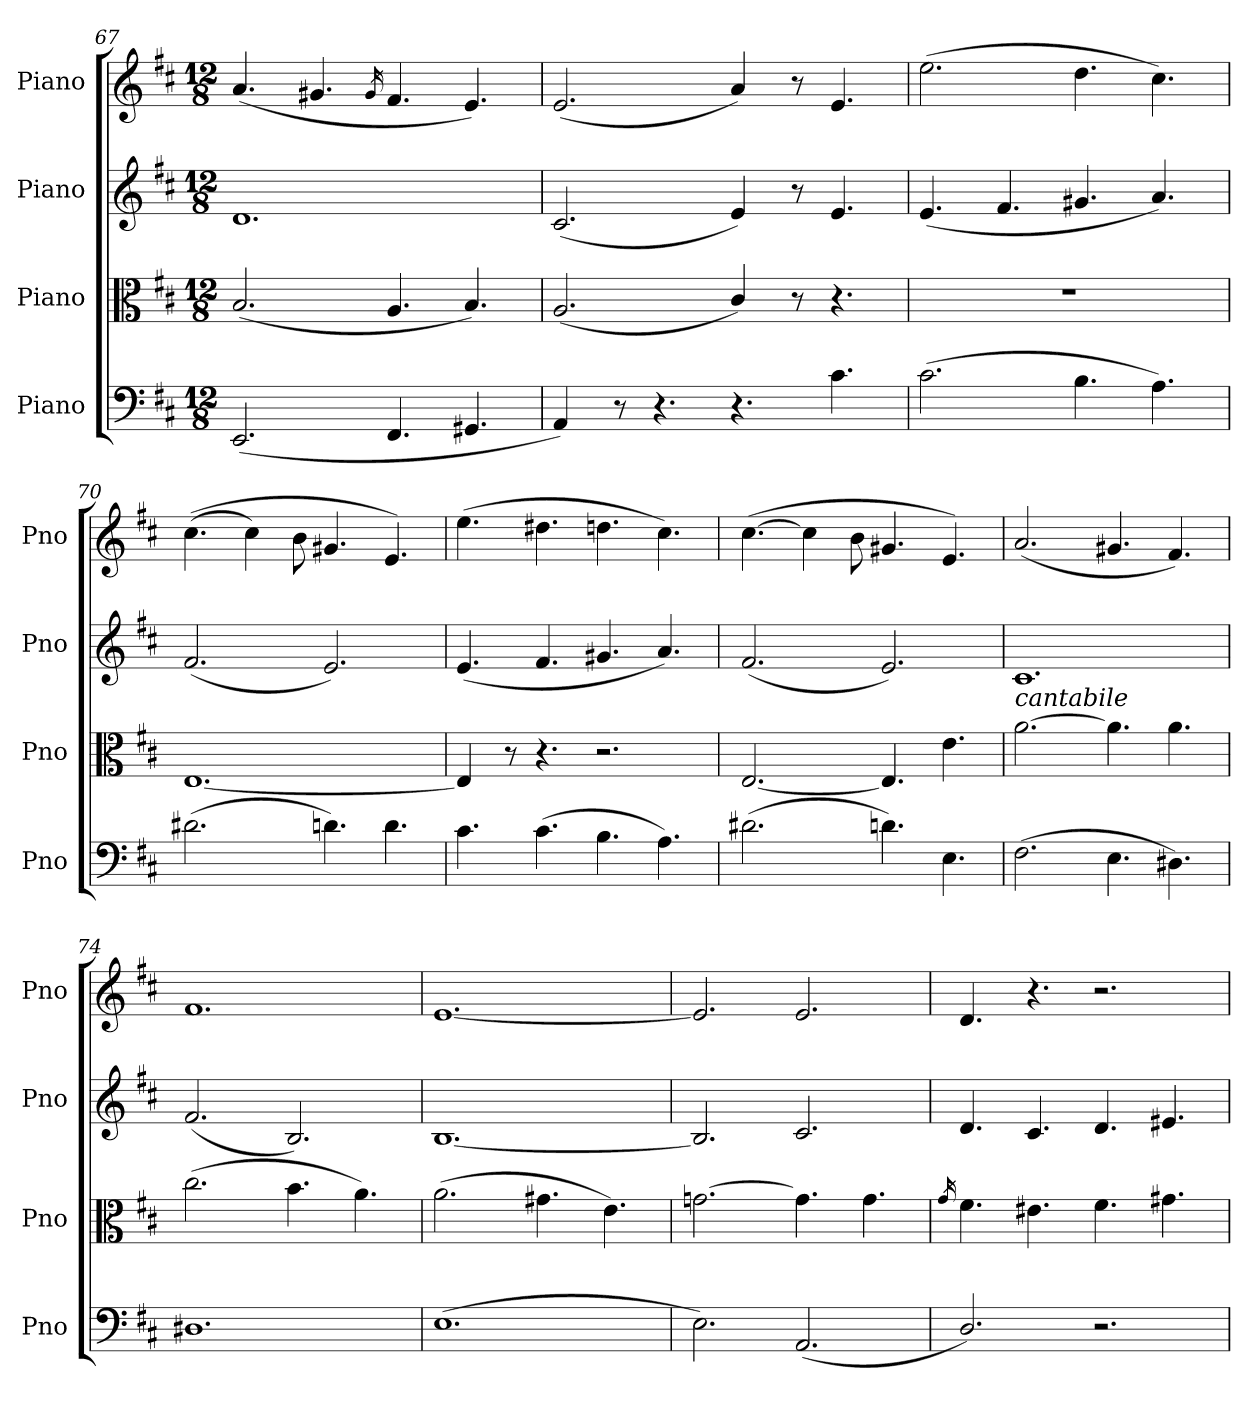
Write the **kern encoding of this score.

**kern	**kern	**kern	**kern
*part4	*part3	*part2	*part1
*staff4	*staff3	*staff2	*staff1
*I"Piano	*I"Piano	*I"Piano	*I"Piano
*I'Pno	*I'Pno	*I'Pno	*I'Pno
*clefF4	*clefC3	*clefG2	*clefG2
*k[f#c#]	*k[f#c#]	*k[f#c#]	*k[f#c#]
*M12/8	*M12/8	*M12/8	*M12/8
=67	=67	=67	=67
(2.EE/	(2.B/	1.d	(4.a/
.	.	.	4.g#X/
.	.	.	16qg#/
4.FF#/	4.A/	.	4.f#/
4.GG#X/	4.B/)	.	4.e/)
!!LO:LB:g=z
=68	=68	=68	=68
4AA/)	(2.A/	(2.c#/	(2.e/
8r	.	.	.
4.r	.	.	.
4.r	4c#/)	4e/)	4a/)
.	8r	8r	8r
4.c#\	4.r	4.e/	4.e/
=69	=69	=69	=69
(2.c#\	1.r	(4.e/	(2.ee\
.	.	4.f#/	.
4.B\	.	4.g#X/	4.dd\
4.A\)	.	4.a/)	4.cc#\)
=70	=70	=70	=70
(2.d#X\	[1.E	(2.f#/	((4.cc#\
.	.	.	4cc#\)
.	.	.	8b\
4.dn\)	.	2.e/)	4.g#X/
4.d\	.	.	4.e/)
=71	=71	=71	=71
4.c#\	4E/]	(4.e/	(4.ee\
.	8r	.	.
(4.c#\	4.r	4.f#/	4.dd#X\
4.B\	2.r	4.g#X/	4.ddn\
4.A\)	.	4.a/)	4.cc#\)
=72	=72	=72	=72
(2.d#X\	[2.E/	(2.f#/	([4.cc#\
.	.	.	4cc#\]
.	.	.	8b\
4.dn\)	4.E/]	2.e/)	4.g#X/
4.E\	4.e\	.	4.e/)
=73	=73	=73	=73
!	!LO:TX:a:i:t=cantabile	!	!
(2.F#\	[2.a\	1.c#	(2.a/
4.E\	4.a\]	.	4.g#X/
4.D#X\)	4.a\	.	4.f#/)
=74	=74	=74	=74
1.D#X	(2.cc#\	(2.f#/	1.f#
.	4.b\	2.B/)	.
.	4.a\)	.	.
=75	=75	=75	=75
(1.E	(2.a\	[1.B	[1.e
.	4.g#X\	.	.
.	4.e\)	.	.
=76	=76	=76	=76
2.E\)	[2.gn\	2.B/]	2.e/]
(2.AA/	4.g\]	2.c#/	2.e/
.	4.g\	.	.
!!LO:LB:g=z
=77	=77	=77	=77
.	16qg/	.	.
2.D/)	4.f#\	4.d/	4.d/
.	4.e#X\	4.c#/	4.r
2.r	4.f#\	4.d/	2.r
.	4.g#X\	4.e#X/	.
=	=	=	=
*-	*-	*-	*-
